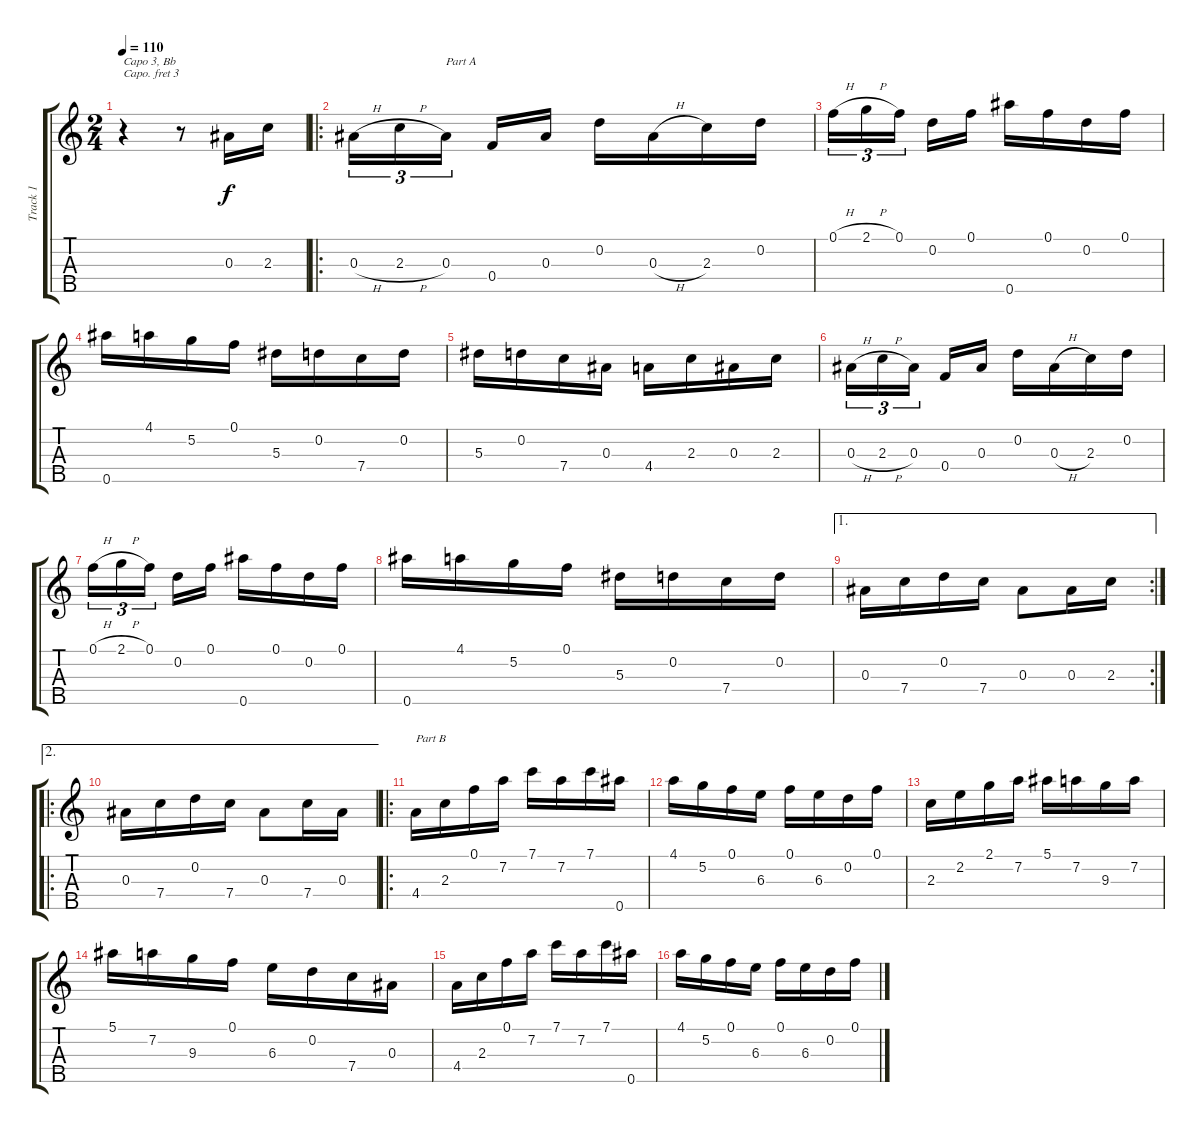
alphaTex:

\track ("Track 1" "Track 1") {instrument banjo}
\staff {score tabs}
\capo 3
\tuning (D4 B3 G3 D3 G4) {hide}
\displaytranspose 12
\ts (2 4)
\tempo 110
\clef g2
\ks c
r.4{txt "Capo 3, Bb" dy f instrument banjo} r.8 0.3.16 2.3.16 |
\ro
0.3{h}.16{tu (3 2)} 2.3{h}.16{tu (3 2)} 0.3.16{tu (3 2) txt "Part A"} 0.4.16 0.3.16 0.2.16 0.3{h}.16 2.3.16 0.2.16 |
0.1{h}.16{tu (3 2)} 2.1{h}.16{tu (3 2)} 0.1.16{tu (3 2)} 0.2.16 0.1.16 0.5.16 0.1.16 0.2.16 0.1.16 |
0.5.16 4.1.16 5.2.16 0.1.16 5.3.16 0.2.16 7.4.16 0.2.16 |
5.3.16 0.2.16 7.4.16 0.3.16 4.4.16 2.3.16 0.3.16 2.3.16 |
0.3{h}.16{tu (3 2)} 2.3{h}.16{tu (3 2)} 0.3.16{tu (3 2)} 0.4.16 0.3.16 0.2.16 0.3{h}.16 2.3.16 0.2.16 |
0.1{h}.16{tu (3 2)} 2.1{h}.16{tu (3 2)} 0.1.16{tu (3 2)} 0.2.16 0.1.16 0.5.16 0.1.16 0.2.16 0.1.16 |
0.5.16 4.1.16 5.2.16 0.1.16 5.3.16 0.2.16 7.4.16 0.2.16 |
\ae 1
\rc 2
0.3.16 7.4.16 0.2.16 7.4.16 0.3.8 0.3.16 2.3.16 |
\ae 2
\ro
0.3.16 7.4.16 0.2.16 7.4.16 0.3.8 7.4.16 0.3.16 |
\ro
4.4.16{txt "Part B"} 2.3.16 0.1.16 7.2.16 7.1.16 7.2.16 7.1.16 0.5.16 |
4.1.16 5.2.16 0.1.16 6.3.16 0.1.16 6.3.16 0.2.16 0.1.16 |
2.3.16 2.2.16 2.1.16 7.2.16 5.1.16 7.2.16 9.3.16 7.2.16 |
5.1.16 7.2.16 9.3.16 0.1.16 6.3.16 0.2.16 7.4.16 0.3.16 |
4.4.16 2.3.16 0.1.16 7.2.16 7.1.16 7.2.16 7.1.16 0.5.16 |
4.1.16 5.2.16 0.1.16 6.3.16 0.1.16 6.3.16 0.2.16 0.1.16
